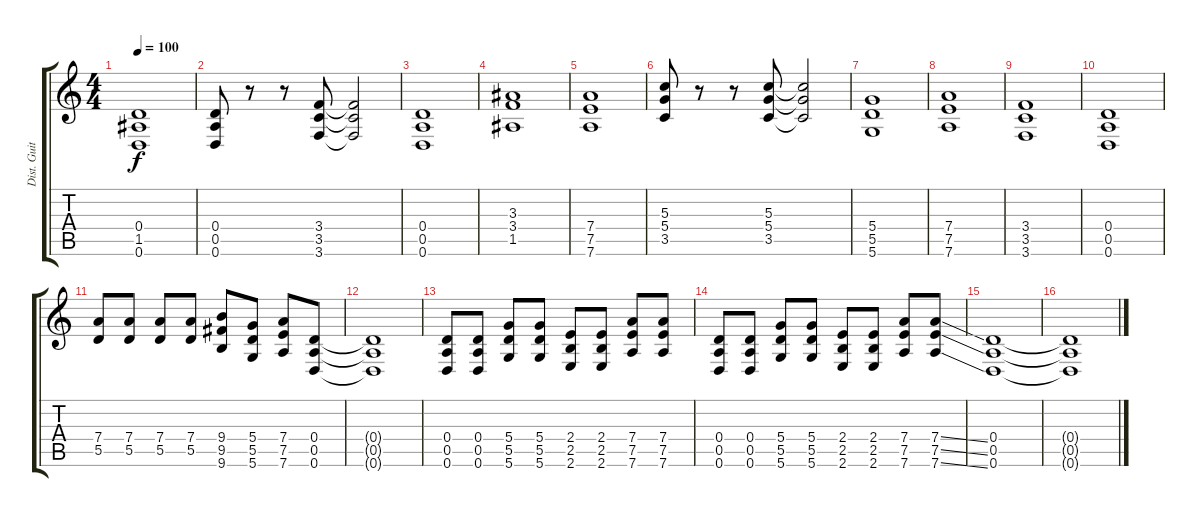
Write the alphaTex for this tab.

\track ("Dist. Guitar" "Dist. Guit") {instrument distortionguitar}
\staff {score tabs}
\tuning (E4 B3 G3 D3 A2 D2) {hide}
\ts (4 4)
\tempo 100
\clef g2
\ks c
(0.4{t} 1.5{t} 0.6{t}).1{dy f} |
(0.4 0.5 0.6).8 r.8 r.8 (3.4 3.5 3.6).8 (3.4{t} 3.5{t} 3.6{t}).2 |
(0.4 0.5 0.6).1 |
(3.3 3.4 1.5).1 |
(7.4 7.5 7.6).1 |
(5.3 5.4 3.5).8 r.8 r.8 (5.3 5.4 3.5).8 (5.3{t} 5.4{t} 3.5{t}).2 |
(5.4 5.5 5.6).1 |
(7.4 7.5 7.6).1 |
(3.4 3.5 3.6).1 |
(0.4 0.5 0.6).1 |
(7.4 5.5).8 (7.4 5.5).8 (7.4 5.5).8 (7.4 5.5).8 (9.4 9.5 9.6).8 (5.4 5.5 5.6).8 (7.4 7.5 7.6).8 (0.4 0.5 0.6).8 |
(0.4{t} 0.5{t} 0.6{t}).1 |
(0.4 0.5 0.6).8 (0.4 0.5 0.6).8 (5.4 5.5 5.6).8 (5.4 5.5 5.6).8 (2.4 2.5 2.6).8 (2.4 2.5 2.6).8 (7.4 7.5 7.6).8 (7.4 7.5 7.6).8 |
(0.4 0.5 0.6).8 (0.4 0.5 0.6).8 (5.4 5.5 5.6).8 (5.4 5.5 5.6).8 (2.4 2.5 2.6).8 (2.4 2.5 2.6).8 (7.4 7.5 7.6).8 (7.4{ss} 7.5{ss} 7.6{ss}).8 |
(0.4 0.5 0.6).1 |
(0.4{t} 0.5{t} 0.6{t}).1
